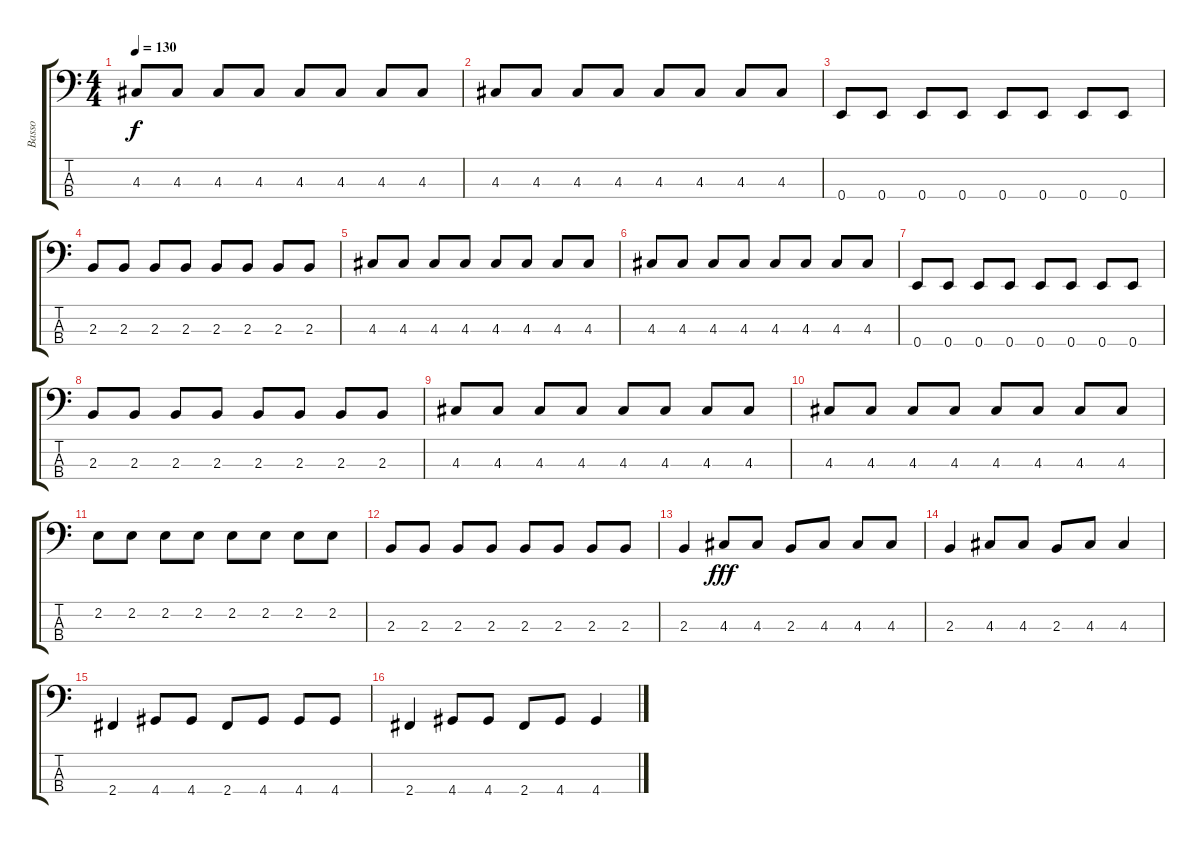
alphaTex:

\track ("Basso" "Basso") {instrument electricbasspick}
\staff {score tabs}
\tuning (G2 D2 A1 E1) {hide}
\ts (4 4)
\tempo 130
\clef f4
\ks c
4.3.8{dy f} 4.3.8 4.3.8 4.3.8 4.3.8 4.3.8 4.3.8 4.3.8 |
4.3.8 4.3.8 4.3.8 4.3.8 4.3.8 4.3.8 4.3.8 4.3.8 |
0.4.8 0.4.8 0.4.8 0.4.8 0.4.8 0.4.8 0.4.8 0.4.8 |
2.3.8 2.3.8 2.3.8 2.3.8 2.3.8 2.3.8 2.3.8 2.3.8 |
4.3.8 4.3.8 4.3.8 4.3.8 4.3.8 4.3.8 4.3.8 4.3.8 |
4.3.8 4.3.8 4.3.8 4.3.8 4.3.8 4.3.8 4.3.8 4.3.8 |
0.4.8 0.4.8 0.4.8 0.4.8 0.4.8 0.4.8 0.4.8 0.4.8 |
2.3.8 2.3.8 2.3.8 2.3.8 2.3.8 2.3.8 2.3.8 2.3.8 |
4.3.8 4.3.8 4.3.8 4.3.8 4.3.8 4.3.8 4.3.8 4.3.8 |
4.3.8 4.3.8 4.3.8 4.3.8 4.3.8 4.3.8 4.3.8 4.3.8 |
2.2.8 2.2.8 2.2.8 2.2.8 2.2.8 2.2.8 2.2.8 2.2.8 |
2.3.8 2.3.8 2.3.8 2.3.8 2.3.8 2.3.8 2.3.8 2.3.8 |
2.3.4 4.3.8{dy fff} 4.3.8 2.3.8 4.3.8 4.3.8 4.3.8 |
2.3.4 4.3.8 4.3.8 2.3.8 4.3.8 4.3.4 |
2.4.4 4.4.8 4.4.8 2.4.8 4.4.8 4.4.8 4.4.8 |
2.4.4 4.4.8 4.4.8 2.4.8 4.4.8 4.4.4
